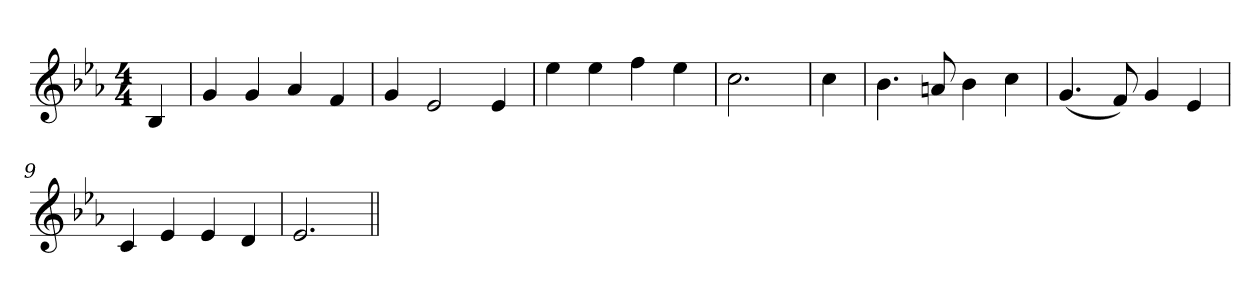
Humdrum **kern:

**kern
*part1
*staff1
*clefG2
*k[b-e-a-]
*E-:
*M4/4
=1
4B-/
=2
4g/
4g/
4a-/
4f/
=3
4g/
2e-/
4e-/
=4
4ee-\
4ee-\
4ff\
4ee-\
=5
2.cc\
=6
4cc\
=7
4.b-\
8an/
4b-\
4cc\
=8
(<4.g/
8f/)
4g/
4e-/
=9
4c/
4e-/
4e-/
4d/
=10
2.e-/
=||
*-
